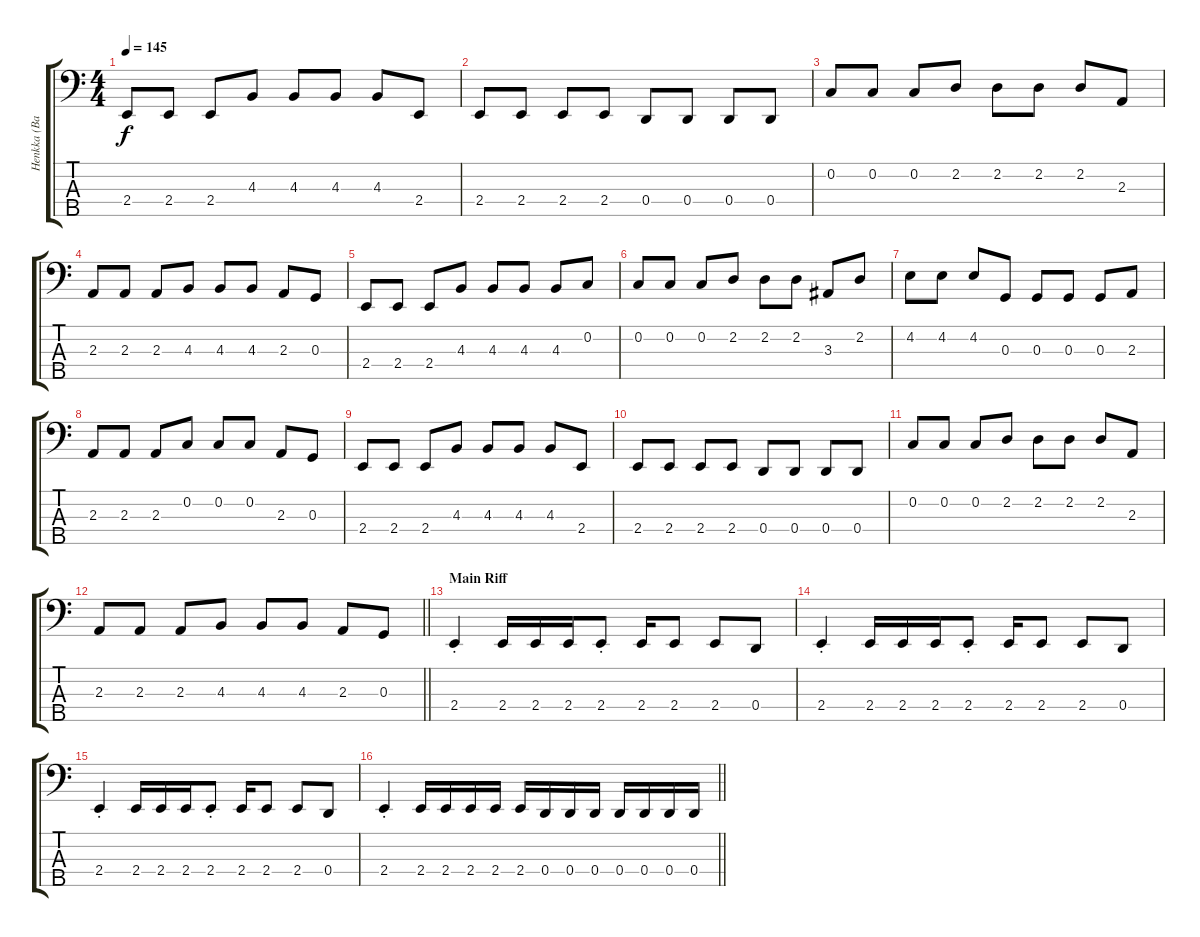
\track ("Henkka (Bass)" "Henkka (Ba") {instrument electricbasspick}
\staff {score tabs}
\tuning (F2 C2 G1 D1 A0) {hide}
\ts (4 4)
\tempo 145
\clef f4
\ks c
2.4.8{dy f} 2.4.8 2.4.8 4.3.8 4.3.8 4.3.8 4.3.8 2.4.8 |
2.4.8 2.4.8 2.4.8 2.4.8 0.4.8 0.4.8 0.4.8 0.4.8 |
0.2.8 0.2.8 0.2.8 2.2.8 2.2.8 2.2.8 2.2.8 2.3.8 |
2.3.8 2.3.8 2.3.8 4.3.8 4.3.8 4.3.8 2.3.8 0.3.8 |
2.4.8 2.4.8 2.4.8 4.3.8 4.3.8 4.3.8 4.3.8 0.2.8 |
0.2.8 0.2.8 0.2.8 2.2.8 2.2.8 2.2.8 3.3.8 2.2.8 |
4.2.8 4.2.8 4.2.8 0.3.8 0.3.8 0.3.8 0.3.8 2.3.8 |
2.3.8 2.3.8 2.3.8 0.2.8 0.2.8 0.2.8 2.3.8 0.3.8 |
2.4.8 2.4.8 2.4.8 4.3.8 4.3.8 4.3.8 4.3.8 2.4.8 |
2.4.8 2.4.8 2.4.8 2.4.8 0.4.8 0.4.8 0.4.8 0.4.8 |
0.2.8 0.2.8 0.2.8 2.2.8 2.2.8 2.2.8 2.2.8 2.3.8 |
\barLineRight lightlight
2.3.8 2.3.8 2.3.8 4.3.8 4.3.8 4.3.8 2.3.8 0.3.8 |
\section ("" "Main Riff")
2.4{st}.4{volume 16 balance 8 instrument electricbasspick} 2.4.16 2.4.16 2.4.16 2.4{st}.8 2.4.16 2.4.8 2.4.8 0.4.8 |
2.4{st}.4 2.4.16 2.4.16 2.4.16 2.4{st}.8 2.4.16 2.4.8 2.4.8 0.4.8 |
2.4{st}.4 2.4.16 2.4.16 2.4.16 2.4{st}.8 2.4.16 2.4.8 2.4.8 0.4.8 |
\barLineRight lightlight
2.4{st}.4 2.4.16 2.4.16 2.4.16 2.4.16 2.4.16 0.4.16 0.4.16 0.4.16 0.4.16 0.4.16 0.4.16 0.4.16
